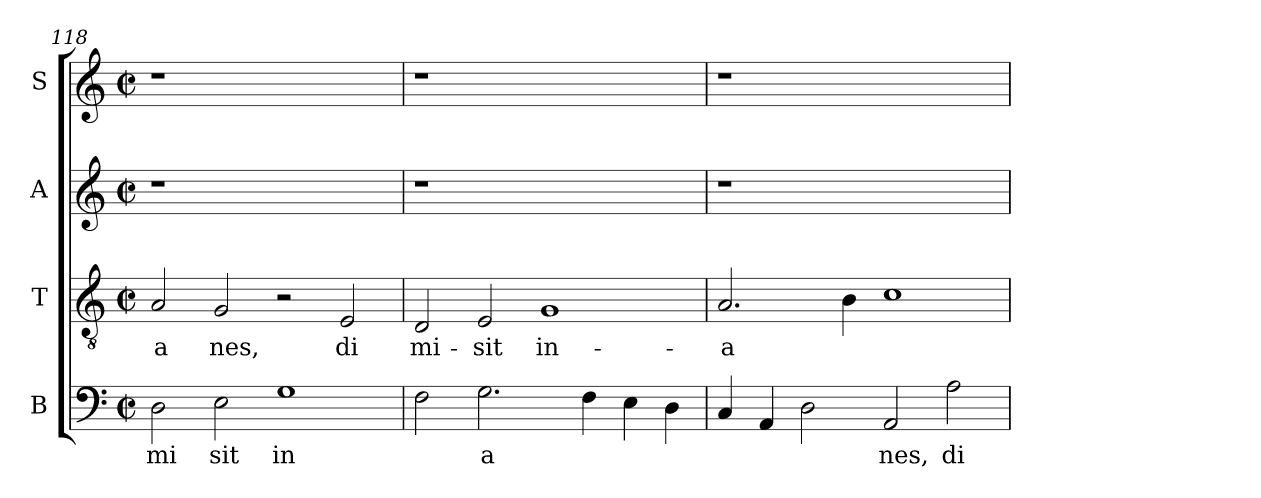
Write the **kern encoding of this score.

**kern	**text	**kern	**text	**kern	**kern
*part4	*part4	*part3	*part3	*part2	*part1
*staff4	*staff4	*staff3	*staff3	*staff2	*staff1
*I"B	*	*I"T	*	*I"A	*I"S
*I'B	*	*I'T	*	*I'A	*I'S
*clefF4	*	*clefGv2	*	*clefG2	*clefG2
*k[]	*	*k[]	*	*k[]	*k[]
*C:	*	*C:	*	*C:	*C:
*M2/2	*	*M2/2	*	*M2/2	*M2/2
*met(c|)	*	*met(c|)	*	*met(c|)	*met(c|)
=118	=118	=118	=118	=118	=118
!	!LO:LY:b:cj	!	!LO:LY:b:cj	!	!
2D\	mi	2A/	a	1r	1r
!	!LO:LY:b:cj	!	!LO:LY:b:cj	!	!
2E\	sit	2G/	nes,	.	.
!	!LO:LY:b:cj	!	!	!	!
1G	in	2r	.	1ryy	1ryy
!	!	!	!LO:LY:b:cj	!	!
.	.	2E/	di	.	.
!!LO:LB:g=z
=119	=119	=119	=119	=119	=119
!	!LO:LY:b:cj	!	!LO:LY:b:cj	!	!
2F\	.	2D/	mi-	1r	1r
!	!LO:LY:b:cj	!	!LO:LY:b:cj	!	!
2.G\	a-	2E/	-sit	.	.
!	!	!	!LO:LY:b:cj	!	!
.	.	1G	in-	1ryy	1ryy
!	!LO:LY:b:cj	!	!	!	!
4F\	--	.	.	.	.
!	!LO:LY:b:cj	!	!	!	!
4E\	--	.	.	.	.
!	!LO:LY:b:cj	!	!	!	!
4D\	--	.	.	.	.
=120	=120	=120	=120	=120	=120
!	!LO:LY:b:cj	!	!LO:LY:b:cj	!	!
4C/	--	2.A/	-a-	1r	1r
!	!LO:LY:b:cj	!	!	!	!
4AA/	--	.	.	.	.
!	!LO:LY:b:cj	!	!	!	!
2D\	--	.	.	.	.
!	!	!	!LO:LY:b:cj	!	!
.	.	4B\	--	.	.
!	!LO:LY:b:cj	!	!LO:LY:b:cj	!	!
2AA/	-nes,	1c	--	1ryy	1ryy
!	!LO:LY:b:cj	!	!	!	!
2A\	di-	.	.	.	.
=	=	=	=	=	=
*-	*-	*-	*-	*-	*-
